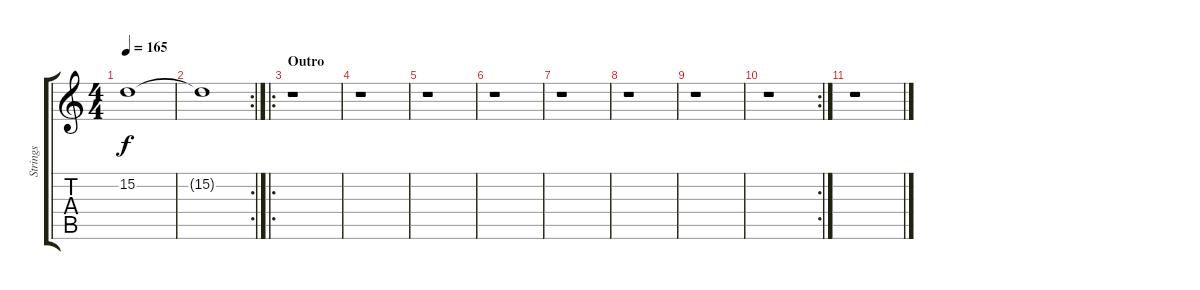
\track ("Strings" "Strings") {instrument pad2warm}
\staff {score tabs}
\tuning (E4 B3 G3 D3 A2 E2) {hide}
\ts (4 4)
\tempo 165
\clef g2
\ks c
15.2.1{dy f} |
\rc 2
15.2{t}.1 |
\ro
\section ("" "Outro")
r.1 |
r.1 |
r.1 |
r.1 |
r.1 |
r.1 |
r.1 |
\rc 2
r.1 |
r.1
